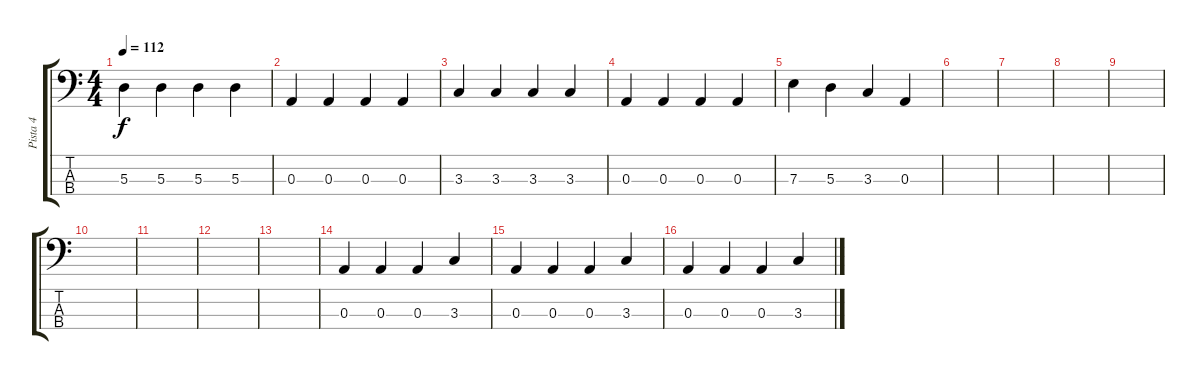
\track ("Pista 4" "Pista 4") {instrument electricbassfinger}
\staff {score tabs}
\tuning (G2 D2 A1 E1) {hide}
\ts (4 4)
\tempo 112
\clef f4
\ks c
5.3.4{dy f} 5.3.4 5.3.4 5.3.4 |
0.3.4 0.3.4 0.3.4 0.3.4 |
3.3.4 3.3.4 3.3.4 3.3.4 |
0.3.4 0.3.4 0.3.4 0.3.4 |
7.3.4 5.3.4 3.3.4 0.3.4 |
|
|
|
|
|
|
|
|
0.3.4 0.3.4 0.3.4 3.3.4 |
0.3.4 0.3.4 0.3.4 3.3.4 |
0.3.4 0.3.4 0.3.4 3.3.4
